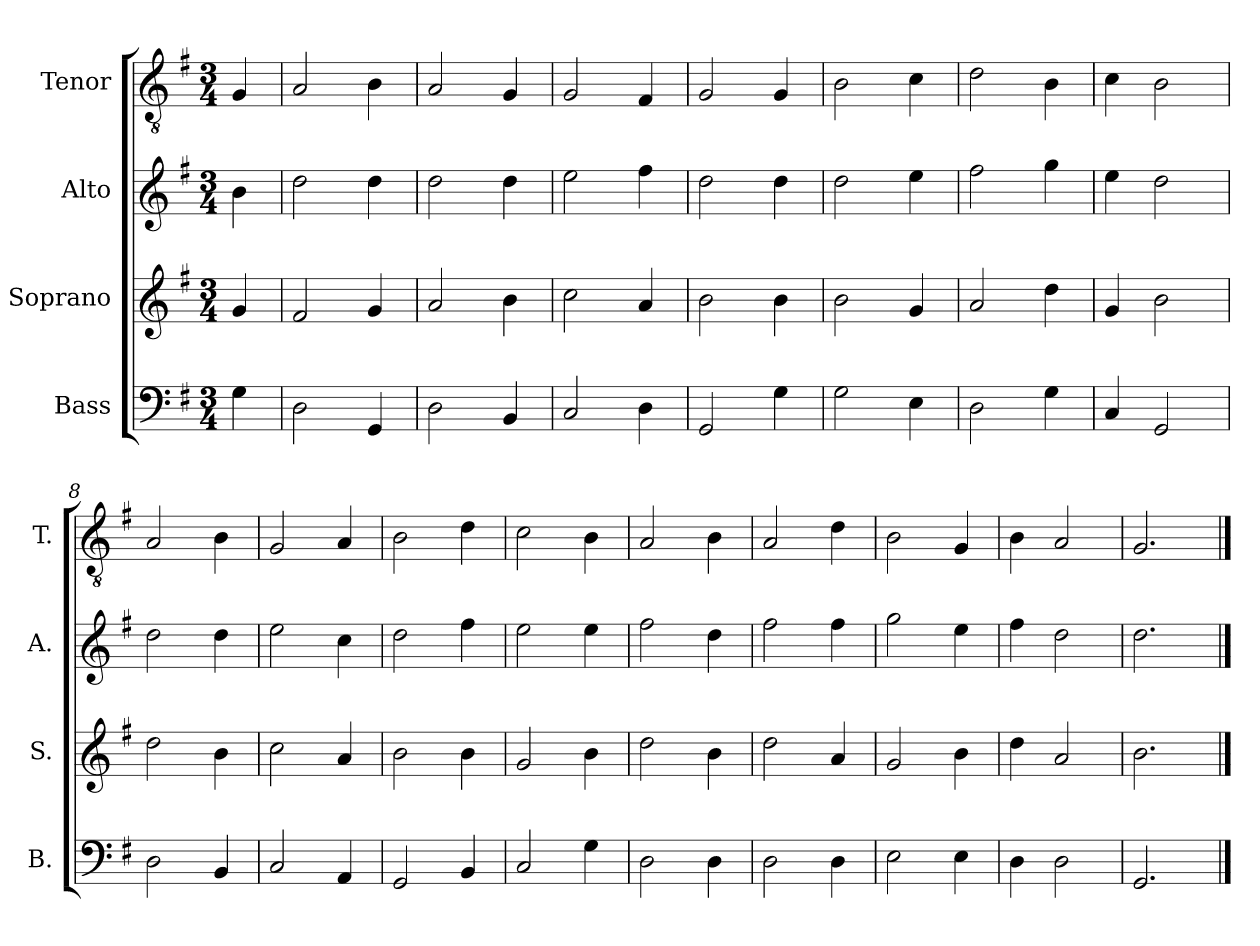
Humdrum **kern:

**kern	**kern	**kern	**kern
*part4	*part3	*part2	*part1
*staff4	*staff3	*staff2	*staff1
*I"Bass	*I"Soprano	*I"Alto	*I"Tenor
*I'B.	*I'S.	*I'A.	*I'T.
*clefF4	*clefG2	*clefG2	*clefGv2
*k[f#]	*k[f#]	*k[f#]	*k[f#]
*G:	*G:	*G:	*G:
*M3/4	*M3/4	*M3/4	*M3/4
=	=	=	=
4G\	4g/	4b\	4G/
=1	=1	=1	=1
2D\	2f#/	2dd\	2A/
4GG/	4g/	4dd\	4B\
=2	=2	=2	=2
2D\	2a/	2dd\	2A/
4BB/	4b\	4dd\	4G/
=3	=3	=3	=3
2C/	2cc\	2ee\	2G/
4D\	4a/	4ff#\	4F#/
=4	=4	=4	=4
2GG/	2b\	2dd\	2G/
4G\	4b\	4dd\	4G/
=5	=5	=5	=5
2G\	2b\	2dd\	2B\
4E\	4g/	4ee\	4c\
=6	=6	=6	=6
2D\	2a/	2ff#\	2d\
4G\	4dd\	4gg\	4B\
=7	=7	=7	=7
4C/	4g/	4ee\	4c\
2GG/	2b\	2dd\	2B\
=8	=8	=8	=8
2D\	2dd\	2dd\	2A/
4BB/	4b\	4dd\	4B\
=9	=9	=9	=9
2C/	2cc\	2ee\	2G/
4AA/	4a/	4cc\	4A/
=10	=10	=10	=10
2GG/	2b\	2dd\	2B\
4BB/	4b\	4ff#\	4d\
=11	=11	=11	=11
2C/	2g/	2ee\	2c\
4G\	4b\	4ee\	4B\
=12	=12	=12	=12
2D\	2dd\	2ff#\	2A/
4D\	4b\	4dd\	4B\
!!LO:LB:g=z
=13	=13	=13	=13
2D\	2dd\	2ff#\	2A/
4D\	4a/	4ff#\	4d\
=14	=14	=14	=14
2E\	2g/	2gg\	2B\
4E\	4b\	4ee\	4G/
=15	=15	=15	=15
4D\	4dd\	4ff#\	4B\
2D\	2a/	2dd\	2A/
=16	=16	=16	=16
2.GG/	2.b\	2.dd\	2.G/
==	==	==	==
*-	*-	*-	*-
